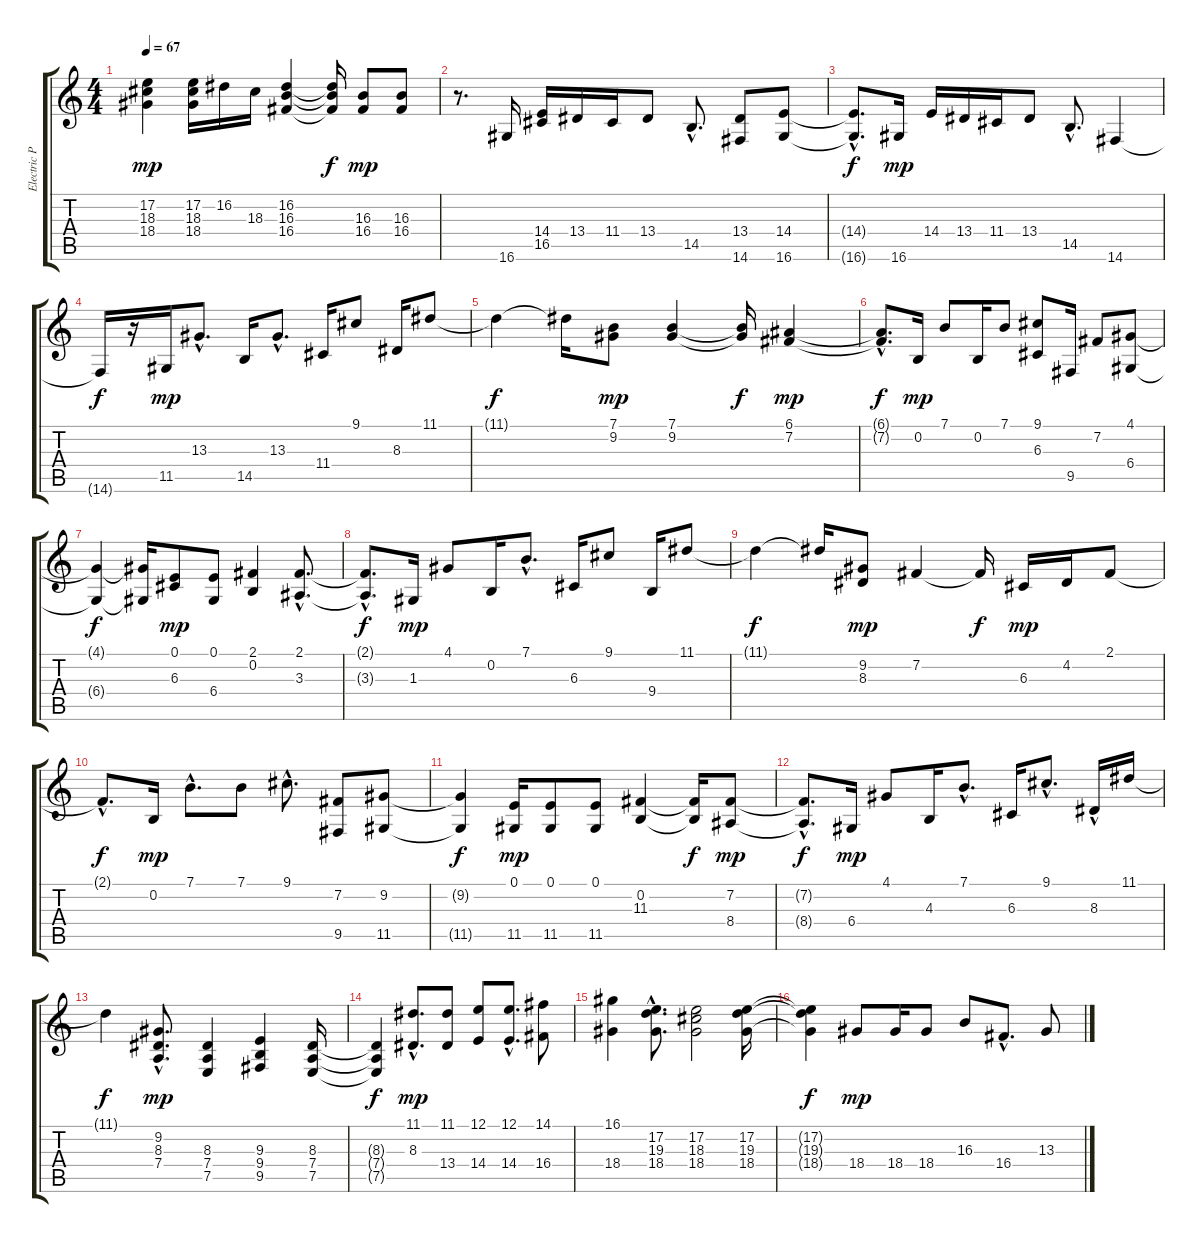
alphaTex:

\track ("Electric Piano Upper" "Electric P") {instrument ocarina}
\staff {score tabs}
\tuning (E4 B3 G3 D3 A2 E2) {hide}
\ts (4 4)
\tempo 67
\clef g2
\ks c
(17.2 18.3 18.4).4{dy mp} (17.2 18.3 18.4).16 16.2.16 18.3.16 (16.2 16.3 16.4).4 (16.2{t} 16.3{t} 16.4{t}).16{dy f} (16.3 16.4).8{dy mp} (16.3 16.4).8 |
r.8{d} 16.6.16 (14.4 16.5).16 13.4.16 11.4.16 13.4.8 14.5{hac}.8{d} (13.4 14.6).8 (14.4 16.6).8 |
(14.4{hac t} 16.6{hac t}).8{d dy f} 16.6.16{dy mp} 14.4.16 13.4.16 11.4.16 13.4.8 14.5{hac}.8{d} 14.6.4 |
14.6{t}.16{dy f} r.16 11.5.16{dy mp} 13.3{hac}.8{d} 14.5.16 13.3{hac}.8{d} 11.4.16 9.1.8 8.3.16 11.1.8 |
11.1{t}.4{dy f} 11.1{t}.16 (7.1 9.2).8{dy mp} (7.1 9.2).4 (7.1{t} 9.2{t}).16{dy f} (6.1 7.2).4{dy mp} |
(6.1{hac t} 7.2{hac t}).8{d dy f} 0.2.16{dy mp} 7.1.8 0.2.16 7.1.8 (9.1 6.3).8 9.5.16 7.2.8 (4.1 6.4).8 |
(4.1{t} 6.4{t}).4{dy f} (4.1{t} 6.4{t}).16 (0.1 6.3).8{dy mp} (0.1 6.4).8 (2.1 0.2).4 (2.1{hac} 3.3{hac}).8{d} |
(2.1{hac t} 3.3{hac t}).8{d dy f} 1.3.16{dy mp} 4.1.8 0.2.16 7.1{hac}.8{d} 6.3.16 9.1.8 9.4.16 11.1.8 |
11.1{t}.4{dy f} 11.1{t}.16 (9.2 8.3).8{dy mp} 7.2.4 7.2{t}.16{dy f} 6.3.16{dy mp} 4.2.16 2.1.8 |
2.1{hac t}.8{d dy f} 0.2.16{dy mp} 7.1{hac}.8{d} 7.1.8 9.1{hac}.8{d} (7.2 9.5).8 (9.2 11.5).8 |
(9.2{t} 11.5{t}).4{dy f} (0.1 11.5).16{dy mp} (0.1 11.5).8 (0.1 11.5).8 (0.2 11.3).4 (0.2{t} 11.3{t}).16{dy f} (7.2 8.4).8{dy mp} |
(7.2{hac t} 8.4{hac t}).8{d dy f} 6.4.16{dy mp} 4.1.8 4.3.16 7.1{hac}.8{d} 6.3.16 9.1{hac}.8{d} 8.3{hac}.16 11.1.16 |
11.1{t}.4{dy f} (9.2{hac} 8.3{hac} 7.4{hac}).8{d dy mp} (8.3 7.4 7.5).4 (9.3 9.4 9.5).4 (8.3 7.4 7.5).16 |
(8.3{t} 7.4{t} 7.5{t}).4{dy f} (11.1{hac} 8.3{hac}).8{d dy mp} (11.1 13.4).8 (12.1 14.4).8 (12.1{hac} 14.4{hac}).8{d} (14.1 16.4).8 |
(16.1 18.4).4 (17.2{hac} 19.3{hac} 18.4{hac}).8{d} (17.2 18.3 18.4).2 (17.2 19.3 18.4).16 |
(17.2{t} 19.3{t} 18.4{t}).4{dy f} 18.4.8{dy mp} 18.4.16 18.4.8 16.3.8 16.4{hac}.8{d} 13.3.8
